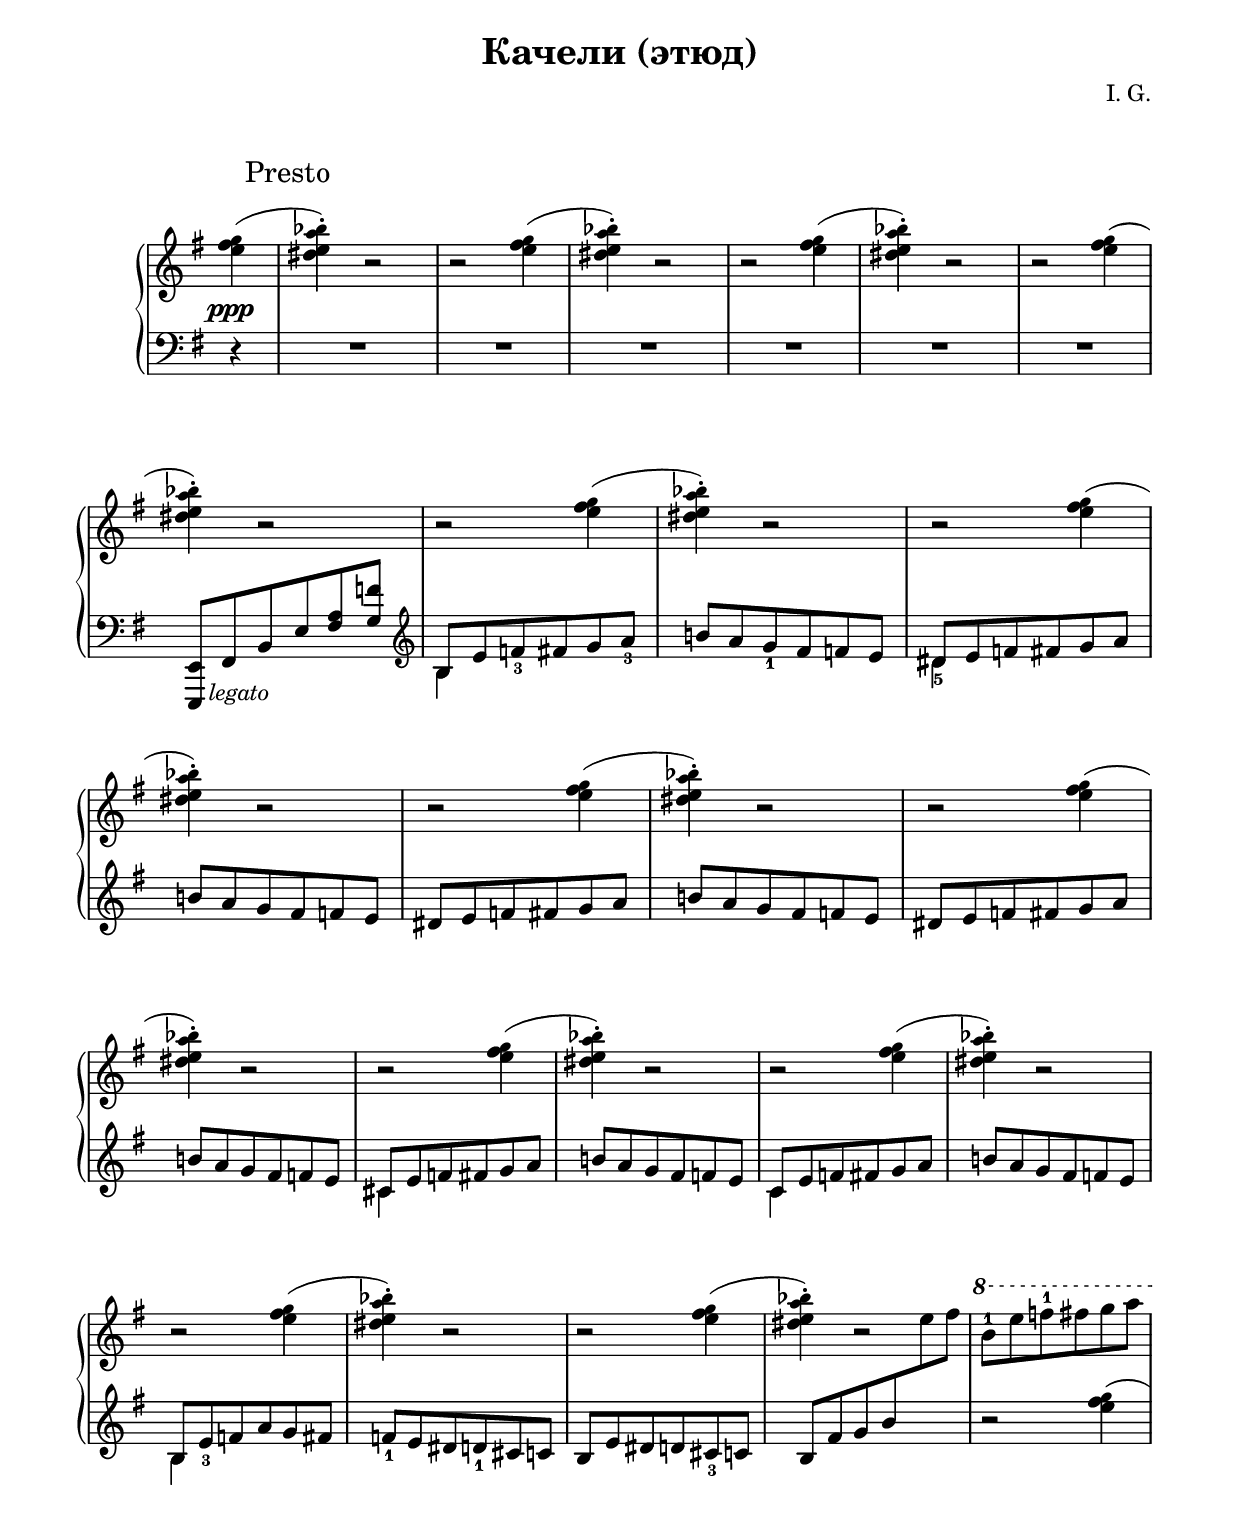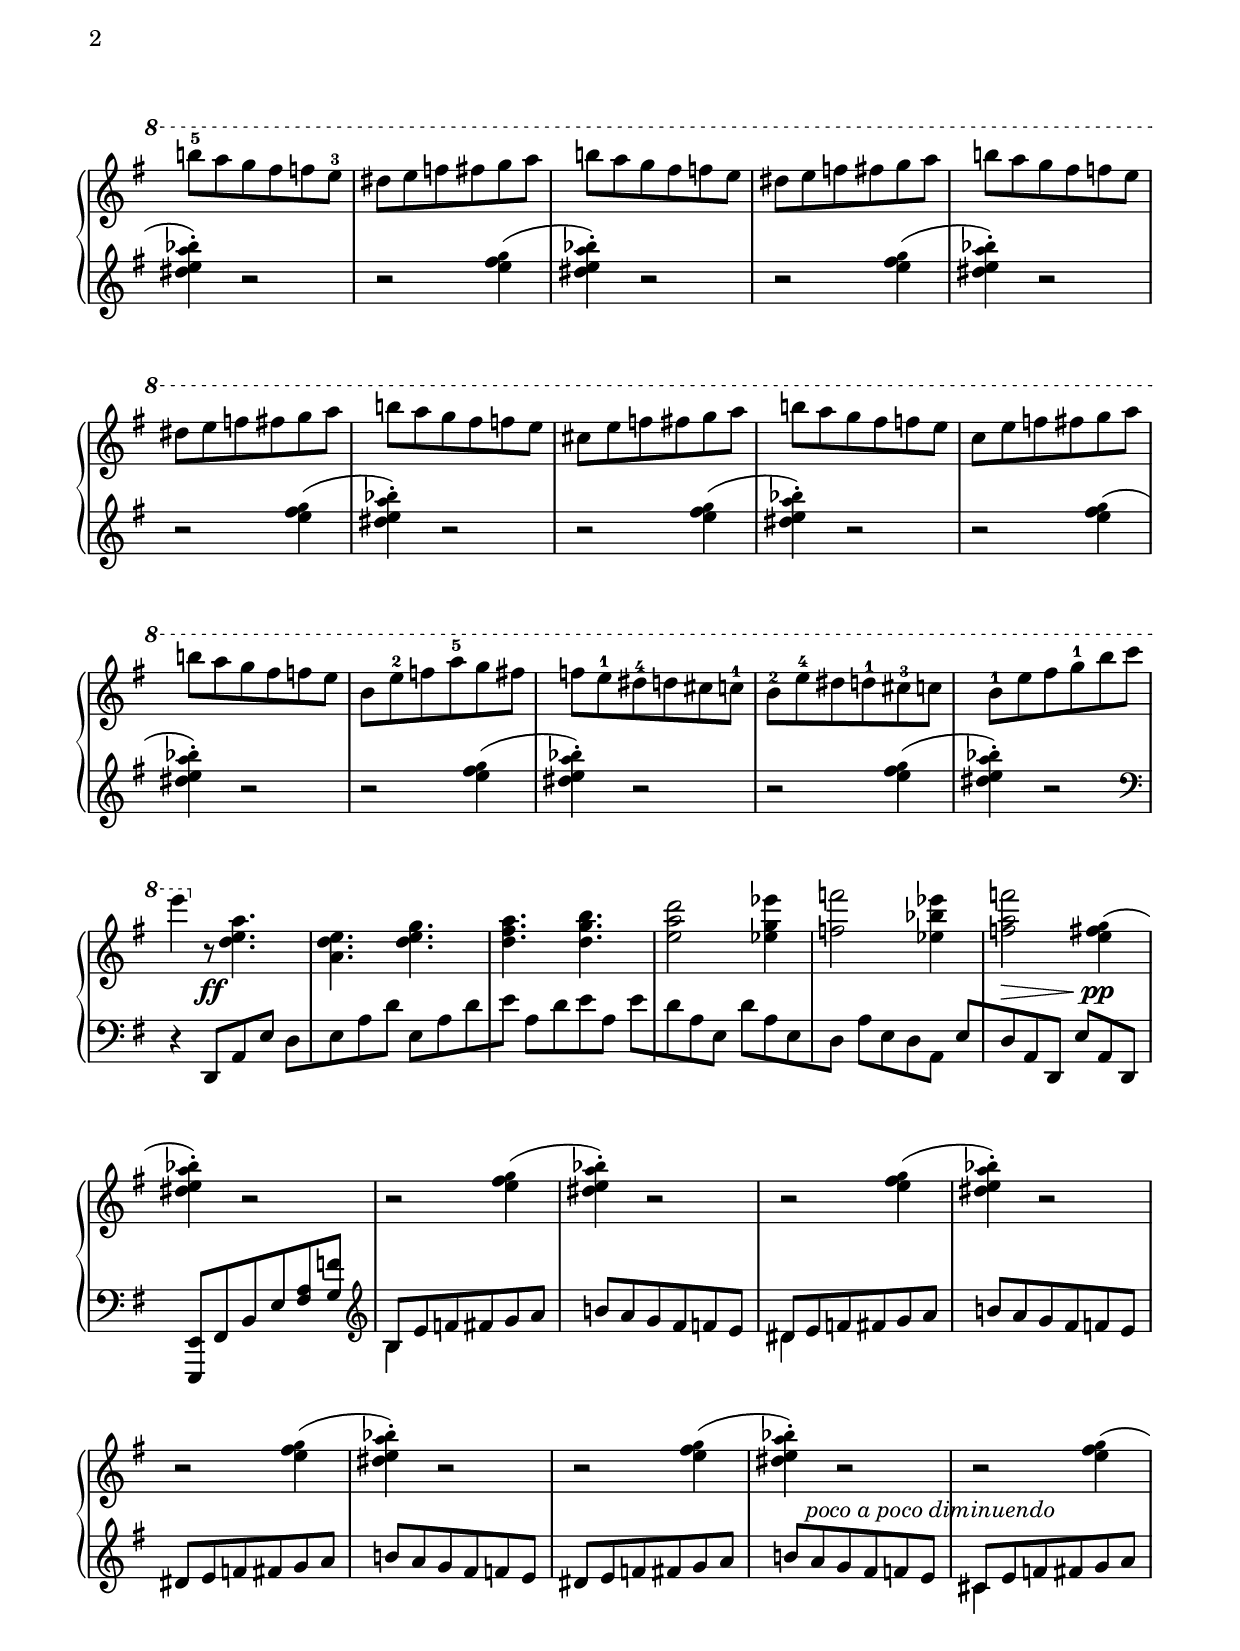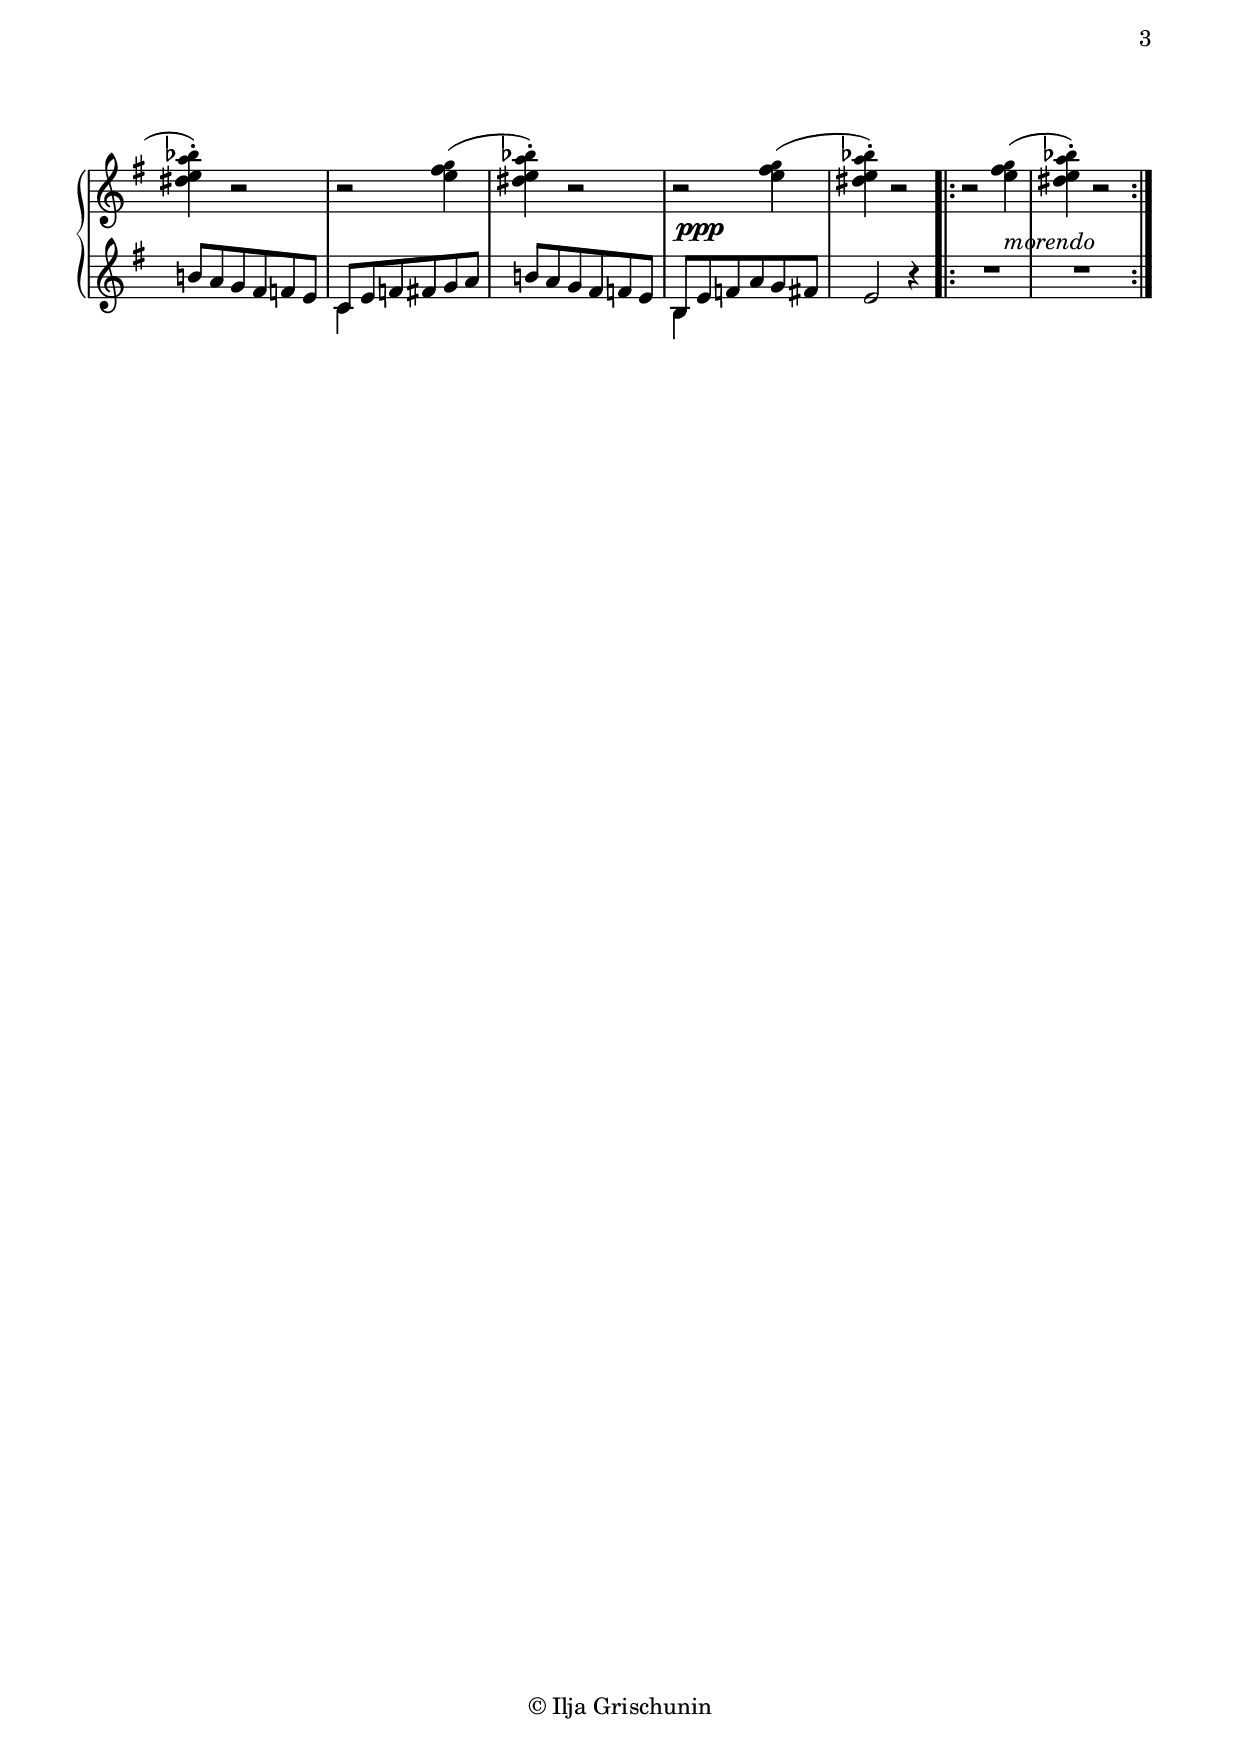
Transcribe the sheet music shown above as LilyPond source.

\version "2.19.15"

\language "deutsch"

\header {
  title = "Качели (этюд)"
  %meter = "Presto"
  composer = "I. G."
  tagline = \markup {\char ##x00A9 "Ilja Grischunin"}
}

\paper {
  #(set-paper-size "a4")
  top-system-spacing.basic-distance = #25
  top-markup-spacing.basic-distance = #15
  markup-system-spacing.basic-distance = #30
  system-system-spacing.basic-distance = #20
  last-bottom-spacing.basic-distance = #25
  left-margin = 15
  right-margin = 15
  %two-sided = ##t
  %inner-margin = 25
  %outer-margin = 15
}

\layout {
  indent = 10
  \context {
    \Score
    \remove "Bar_number_engraver"
  }
}

\version "2.19.15"
%\version "2.18.0"

\language "deutsch"

globalSchau = {
  \override Staff.TimeSignature.stencil = ##f
  \time 3/4
  \key e \minor
}

rechtsSchau = \relative {
  \override Score.RehearsalMark.extra-offset = #'(4 . 2)
  \mark "Presto"
  \clef treble
  \override Fingering.staff-padding = #'()
  \partial 4
  <e'' fis \tweak font-size #-2 g>4(
  <dis e \tweak font-size #-2 a \tweak font-size #-2 b>-.) r2
  \repeat unfold 2 {
    r2 <e fis \tweak font-size #-2 g>4(
    <dis e \tweak font-size #-2 a \tweak font-size #-2 b>-.) r2
  }
  r2 <e fis \tweak font-size #-2 g>4(
  \break
  <dis e \tweak font-size #-2 a \tweak font-size #-2 b>-.) r2
  \repeat unfold 8 {
    r2 <e fis \tweak font-size #-2 g>4(
    <dis e \tweak font-size #-2 a \tweak font-size #-2 b>-.) r2
  }
  \change Staff = LH
  \repeat unfold 8 {
    r2 <e fis \tweak font-size #-2 g>4(
    <dis e \tweak font-size #-2 a \tweak font-size #-2 b>-.) r2
  }
  \clef bass
  r4
  \change Staff = RH
  r8 <d e a>4.<a d e><d e g><d fis a><d g h><e a d>2<es g es'>4
  <f f'>2<es b' es>4<f a f'>2
  <e fis \tweak font-size #-2 g>4(
  <dis e \tweak font-size #-2 a \tweak font-size #-2 b>-.) r2
  \repeat unfold 7 {
    r2 <e fis \tweak font-size #-2 g>4(
    <dis e \tweak font-size #-2 a \tweak font-size #-2 b>-.) r2
  }
  \bar ".|:"
  r2 <e fis \tweak font-size #-2 g>4(
  <dis e \tweak font-size #-2 a \tweak font-size #-2 b>-.) r2
  \bar ":|."
}

dynamicSchau = {
  s4\ppp s2.*39 s4 s2\ff s2.*4 s2\> s4\pp s2.*8 s4
  \once \override TextScript.extra-offset = #'(-3 . 0)
  s2-\markup {\italic poco a poco diminuendo}
  s2.*4
  \once \override DynamicText.X-offset = #0.5
  s2.*2\ppp s2 s4-\markup {\italic morendo}
}

linksSchau = \relative {
  \clef bass
  \override Fingering.staff-padding = #'()
  \partial 4 r4 R2.*6
  \override TextScript.extra-offset = #'(2 . 3)
  <e,, e'>8-\markup {\italic legato} fis' h e <fis a> <g f'>
  \clef treble
  <<
    {
      \override Fingering.staff-padding = #'()
      h8 e f_3 fis g a_3 h! a g_1 fis f e
      dis_5 e f fis g a h! a g fis f e
    }
    \\
    {
      h4 s2 s2. dis4 s2 s2.
    }
  >>
  dis8 e f fis g a h! a g fis f e
  dis e f fis g a h! a g fis f e
  <<
    {
      cis e f fis g a h! a g fis f e
      c e f fis g a h! a g fis f e
      h e_3 f a g fis
    }
    \\
    {
      cis4 s2 s2. c4 s2 s2. h4 s2
    }
  >>
  f'8_1 e dis d_1 cis c h e dis d cis_3 c h fis' g h
  \change Staff = RH
  e fis
  \ottava #1
  \set Staff.ottavation = #"8"
  h-1 e f-1 fis g a h!-5 a g fis f e-3
  \repeat unfold 3 {dis e f fis g a h! a g fis f e}
  cis e f fis g a h! a g fis f e c e f fis g a h! a g fis f e 
  h e-2 f a-5 g fis f e-1 dis-4 d cis c-1 h-2 e-4 dis d-1 cis-3 c 
  h-1 e fis g-1 h c
  \break
  e4
  \ottava #0
  \change Staff = LH
  d,,,,,8[ a' e'] d[ e a d] e,[ a d e] a,[ d e a,] e'[ 
  d a e] d'[ a e d] a'[ e d a] e'[ d a d,] e'[ a, d,]
  <e, e'>8 fis' h e <fis a> <g f'>
  \clef treble
  <<
    {
      \override Fingering.staff-padding = #'()
      h8 e f fis g a h! a g fis f e
      dis e f fis g a h! a g fis f e
    }
    \\
    {
      h4 s2 s2. dis4 s2 s2.
    }
  >>
  dis8 e f fis g a h! a g fis f e
  dis e f fis g a h! a g fis f e
  <<
    {
      cis e f fis g a h! a g fis f e
      c e f fis g a h! a g fis f e
      h e f a g fis
    }
    \\
    {
      cis4 s2 s2. c4 s2 s2. h4 s2
    }
  >>
  e2 r4 R2.*2
}


\score {
  \new PianoStaff <<
    \new Staff = "RH" << \globalSchau \rechtsSchau >>
    \new Dynamics = "Dynamics_pf" \dynamicSchau
    \new Staff = "LH" << \globalSchau \linksSchau >>
  >>
  %\midi {}
}